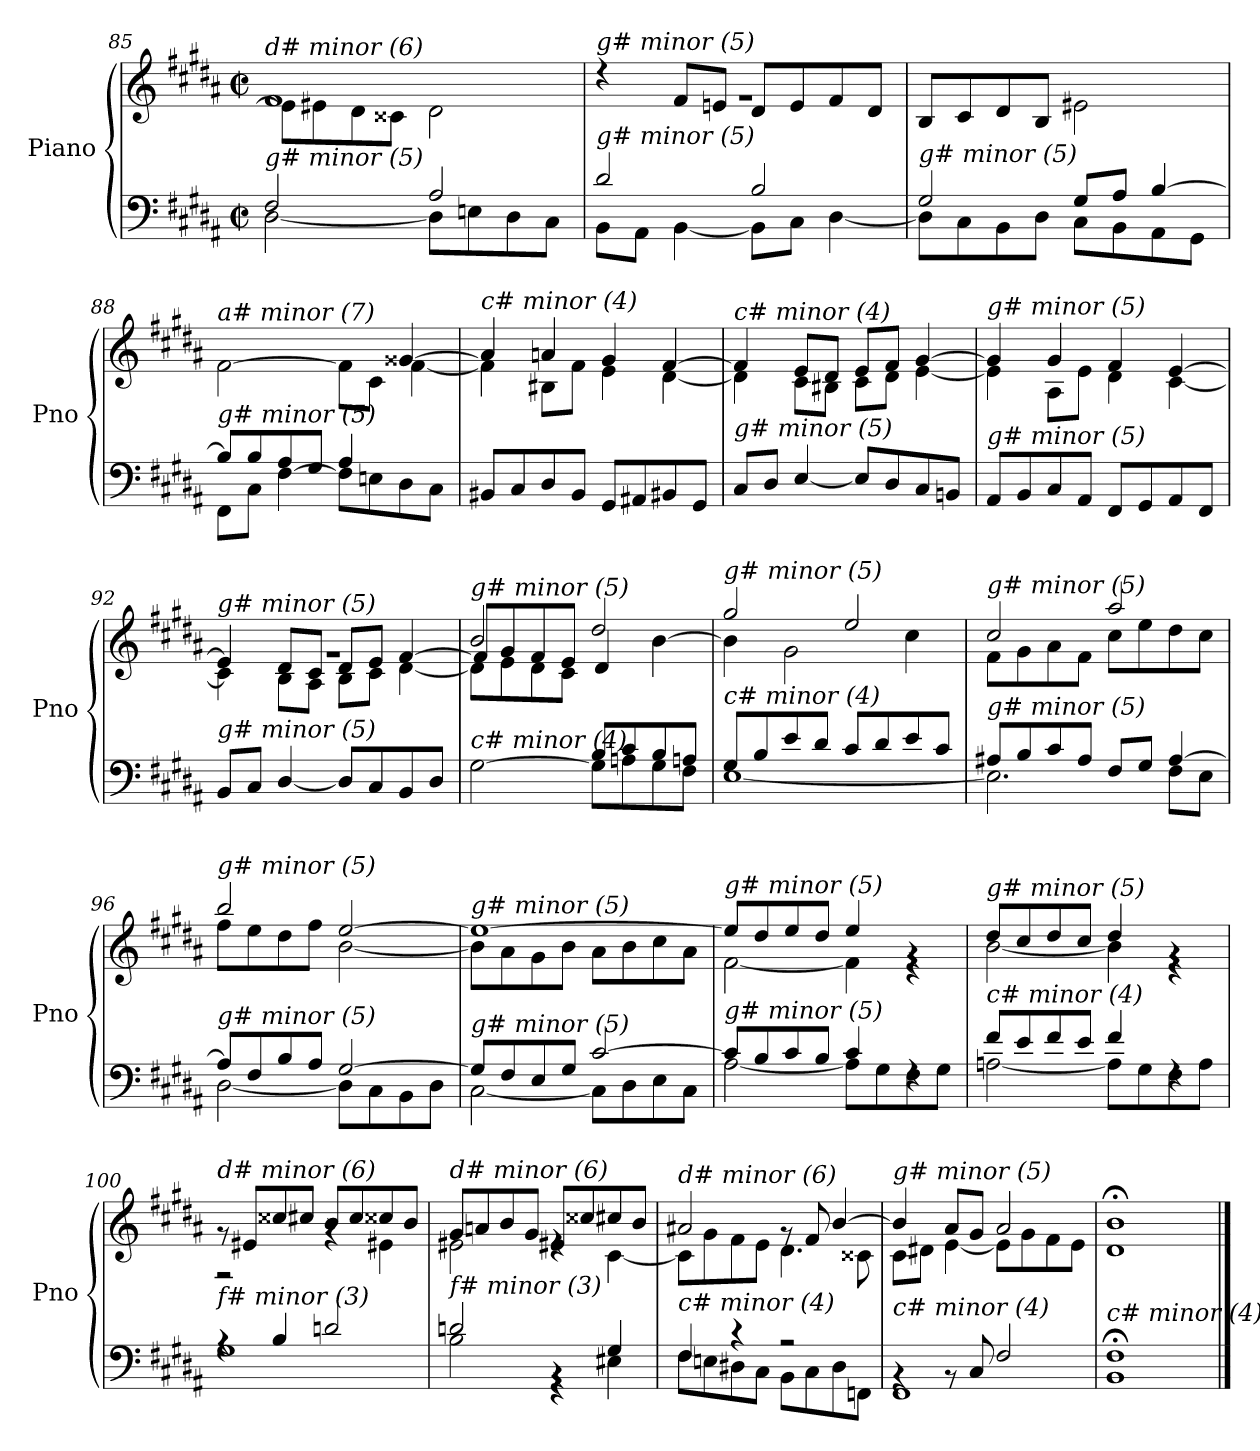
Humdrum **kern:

**kern	**kern
*part1	*part1
*staff2	*staff1
*I"Piano	*
*I'Pno	*
*clefF4	*clefG2
*k[f#c#g#d#a#]	*k[f#c#g#d#a#]
*M2/2	*M2/2
*met(c|)	*met(c|)
=85	=85
*^	*^
!	!	!LO:TX:i:t=d# minor (6)	!
!LO:TX:i:t=g# minor (5)	!	!	!
2F#/	[2D#\	1f#	8e#\L]
.	.	.	8e#X\
.	.	.	8d#\
.	.	.	8c##X\J
2A#/	8D#\L]	.	2d#\
.	8En\	.	.
.	8D#\	.	.
.	8C#\J	.	.
=86	=86	=86	=86
!	!	!LO:TX:i:t=g# minor (5)	!
!LO:TX:i:t=g# minor (5)	!	!	!
2d#/	8BB\L	1rg	4rdd
.	8AA#\J	.	.
.	[4BB\	.	8f#/L
.	.	.	8en/J
2B/	8BB\L]	.	8d#/L
.	8C#\J	.	8e/
.	[4D#\	.	8f#/
.	.	.	8d#/J
!!LO:LB:g=z
=87	=87	=87	=87
!	!	!LO:TX:i:t=d# minor (6)	!
!LO:TX:i:t=g# minor (5)	!	!	!
*	*	*v	*v
2G#/	8D#\L]	8B/L
.	8C#\	8c#/
.	8BB\	8d#/
.	8D#\J	8B/J
8G#/L	8C#\L	2e#X\
8A#/J	8BB\	.
[4B/	8AA#\	.
.	8GG#\J	.
=88	=88	=88
*	*^	*^
*	*	*	*	*^
!	!	!	!LO:TX:i:t=a# minor (7)	!	!
!LO:TX:i:t=g# minor (5)	!	!	!	!	!
2.ryy	8B/L]	8FF#\L	[2f#\	2.ryy	2.ryy
.	8B/	8C#\J	.	.	.
.	8A#/	[4F#\	.	.	.
.	8G#/J	.	.	.	.
.	8F#\L]	4A#/	8f#\L]	.	.
.	8En\	.	8c#\J	.	.
4ryy	8D#\	4ryy	[4g##Xi/	[4f#\	4ryy
.	8C#\J	.	.	.	.
*	*v	*v	*	*	*
*	*	*	*v	*v
=89	=89	=89	=89
!	!	!LO:TX:i:t=c# minor (4)	!
!LO:TX:i:t=a# minor (7)	!	!	!
*v	*v	*	*
8BB#X/L	4a/]	4f#\]
8C#/	.	.
8D#/	4an/	8B#X\L
8BB#/J	.	8f#\J
8GG#/L	4g#/	4e\
8AA#X/	.	.
8BB#X/	[4f#/	[4d#\
8GG#/J	.	.
=90	=90	=90
!	!LO:TX:i:t=c# minor (4)	!
!LO:TX:i:t=g# minor (5)	!	!
8C#/L	4f#/]	4d#\]
8D#/J	.	.
[4E/	8e/L	8c#\L
.	8d#/J	8B#X\J
8E/L]	8e/L	8c#\L
8D#/	8f#/J	8d#\J
8C#/	[4g#/	[4e\
8BBn/J	.	.
!!LO:LB:g=z	!!
=91	=91	=91
!	!LO:TX:i:t=g# minor (5)	!
!LO:TX:i:t=g# minor (5)	!	!
8AA#/L	4g#/]	4e\]
8BB/	.	.
8C#/	4g#/	8A#\L
8AA#/J	.	8e\J
8FF#/L	4f#/	4d#\
8GG#/	.	.
8AA#/	[4e/	[4c#\
8FF#/J	.	.
=92	=92	=92
*	*	*^
!	!LO:TX:i:t=g# minor (5)	!	!
!LO:TX:i:t=g# minor (5)	!	!	!
8BB/L	1rg	4c#\]	4e/]
8C#/J	.	.	.
[4D#/	.	8B\L	8d#/L
.	.	8A#\J	8c#/J
8D#/L]	.	8B\L	8d#/L
8C#/	.	8c#\J	8e/J
8BB/	.	[4d#\	[4f#/
8D#/J	.	.	.
=93	=93	=93	=93
*^	*	*	*^
*	*^	*	*	*	*
!	!	!	!LO:TX:i:t=g# minor (5)	!	!	!
!LO:TX:i:t=c# minor (4)	!	!	!	!	!	!
2ryy	[2G#\	2ryy	2b/	8d#\L]	8f#/L]	2ryy
.	.	.	.	8e\	8g#/	.
.	.	.	.	8d#\	8f#/	.
.	.	.	.	8c#\J	8e/J	.
2ryy	8B/L	8G#\L]	2dd#/	2ryy	4d#/	2ryy
.	8c#/	8An\	.	.	.	.
.	8B/	8G#\	.	.	[4b\	.
.	8An/J	8F#\J	.	.	.	.
*	*	*	*	*v	*v	*v
=94	=94	=94	=94	=94
!	!	!	!LO:TX:i:t=g# minor (5)	!
!LO:TX:i:t=c# minor (4)	!	!	!	!
*	*v	*v	*	*
8G#/L	[1E	2gg#/	4b\]
8B/	.	.	.
8e/	.	.	2g#\
8d#/J	.	.	.
8c#/L	.	2ee/	.
8d#/	.	.	.
8e/	.	.	4cc#\
8c#/J	.	.	.
=95	=95	=95	=95
!	!	!LO:TX:i:t=g# minor (5)	!
!LO:TX:i:t=g# minor (5)	!	!	!
8A#X/L	2.E\]	2cc#/	8f#\L
8B/	.	.	8g#\
8c#/	.	.	8a#\
8A#/J	.	.	8f#\J
8F#/L	.	2aa#/	8cc#\L
8G#/J	.	.	8ee\
[4A#/	8F#\L	.	8dd#\
.	8E\J	.	8cc#\J
!!LO:LB:g=z	!!
=96	=96	=96	=96
!	!	!LO:TX:i:t=g# minor (5)	!
!LO:TX:i:t=g# minor (5)	!	!	!
8A#/L]	[2D#\	2bb/	8ff#\L
8F#/	.	.	8ee\
8B/	.	.	8dd#\
8A#/J	.	.	8ff#\J
[2G#/	8D#\L]	[2ee/	[2b\
.	8C#\	.	.
.	8BB\	.	.
.	8D#\J	.	.
=97	=97	=97	=97
!	!	!LO:TX:i:t=g# minor (5)	!
!LO:TX:i:t=g# minor (5)	!	!	!
8G#/L]	[2C#\	1ee_	8b\L]
8F#/	.	.	8a#\
8E/	.	.	8g#\
8G#/J	.	.	8b\J
[2c#/	8C#\L]	.	8a#\L
.	8D#\	.	8b\
.	8E\	.	8cc#\
.	8C#\J	.	8a#\J
=98	=98	=98	=98
!	!	!LO:TX:i:t=g# minor (5)	!
!LO:TX:i:t=g# minor (5)	!	!	!
8c#/L]	[2A#\	8ee/L]	[2f#\
8B/	.	8dd#/	.
8c#/	.	8ee/	.
8B/J	.	8dd#/J	.
4c#/	8A#\L]	4ee/	4f#\]
.	8G#\	.	.
4rF	8F#\	4rg	4r
.	8G#\J	.	.
=99	=99	=99	=99
!	!	!LO:TX:i:t=g# minor (5)	!
!LO:TX:i:t=c# minor (4)	!	!	!
8f#/L	[2An\	8dd#/L	[2b\
8e/	.	8cc#/	.
8f#/	.	8dd#/	.
8e/J	.	8cc#/J	.
4f#/	8A\L]	4dd#/	4b\]
.	8G#\	.	.
4rF	8F#\	4rg	4r
.	8A\J	.	.
!!LO:PB:g=z	!!
=100	=100	=100	=100
!	!	!LO:TX:i:t=d# minor (6)	!
!LO:TX:i:t=f# minor (3)	!	!	!
4rA	1G#	8rg	2r
.	.	8e#X/L	.
4B/	.	8cc##Xi/	.
.	.	8cc#/J	.
2dn/	.	8b/L	4rg
.	.	8cc#/	.
.	.	8cc##Xi/	4e#X\
.	.	8b/J	.
=101	=101	=101	=101
!	!	!LO:TX:i:t=d# minor (6)	!
!LO:TX:i:t=f# minor (3)	!	!	!
2dn/	2B\	8g#/L	2e#X\
.	.	8an/	.
.	.	8b/	.
.	.	8g#/J	.
4rBB	4r	8e#X/L	4re
.	.	8cc##Xi/	.
4G#/	4E#X\	8cc#/	[4c#\
.	.	8b/J	.
=102	=102	=102	=102
!	!	!LO:TX:i:t=d# minor (6)	!
!LO:TX:i:t=c# minor (4)	!	!	!
4F#/	8F#\L	2a#X/	8c#\L]
.	8En\	.	8g#\
4r	8D#X\	.	8f#\
.	8C#\J	.	8e\J
2r	8BB\L	8rg	4.d#\
.	8C#\	8f#/	.
.	8D#\	[4b/	.
.	8FFni\J	.	8c##Xi\
=103	=103	=103	=103
!	!	!LO:TX:i:t=g# minor (5)	!
!LO:TX:i:t=c# minor (4)	!	!	!
4rBB	1FF#	4b/]	8c#\L
.	.	.	8d#X\J
8rBB	.	8a#/L	[4e\
8C#/	.	8g#/J	.
2F#/	.	2a#/	8e\L]
.	.	.	8g#\
.	.	.	8f#\
.	.	.	8e\J
*v	*v	*	*
=104	=104	=104
!	!LO:TX:i:t=g# minor (5)	!
!LO:TX:i:t=c# minor (4)	!	!
*	*v	*v
1BB;< 1F#;<	1d#;< 1b;<
==	==
*-	*-
